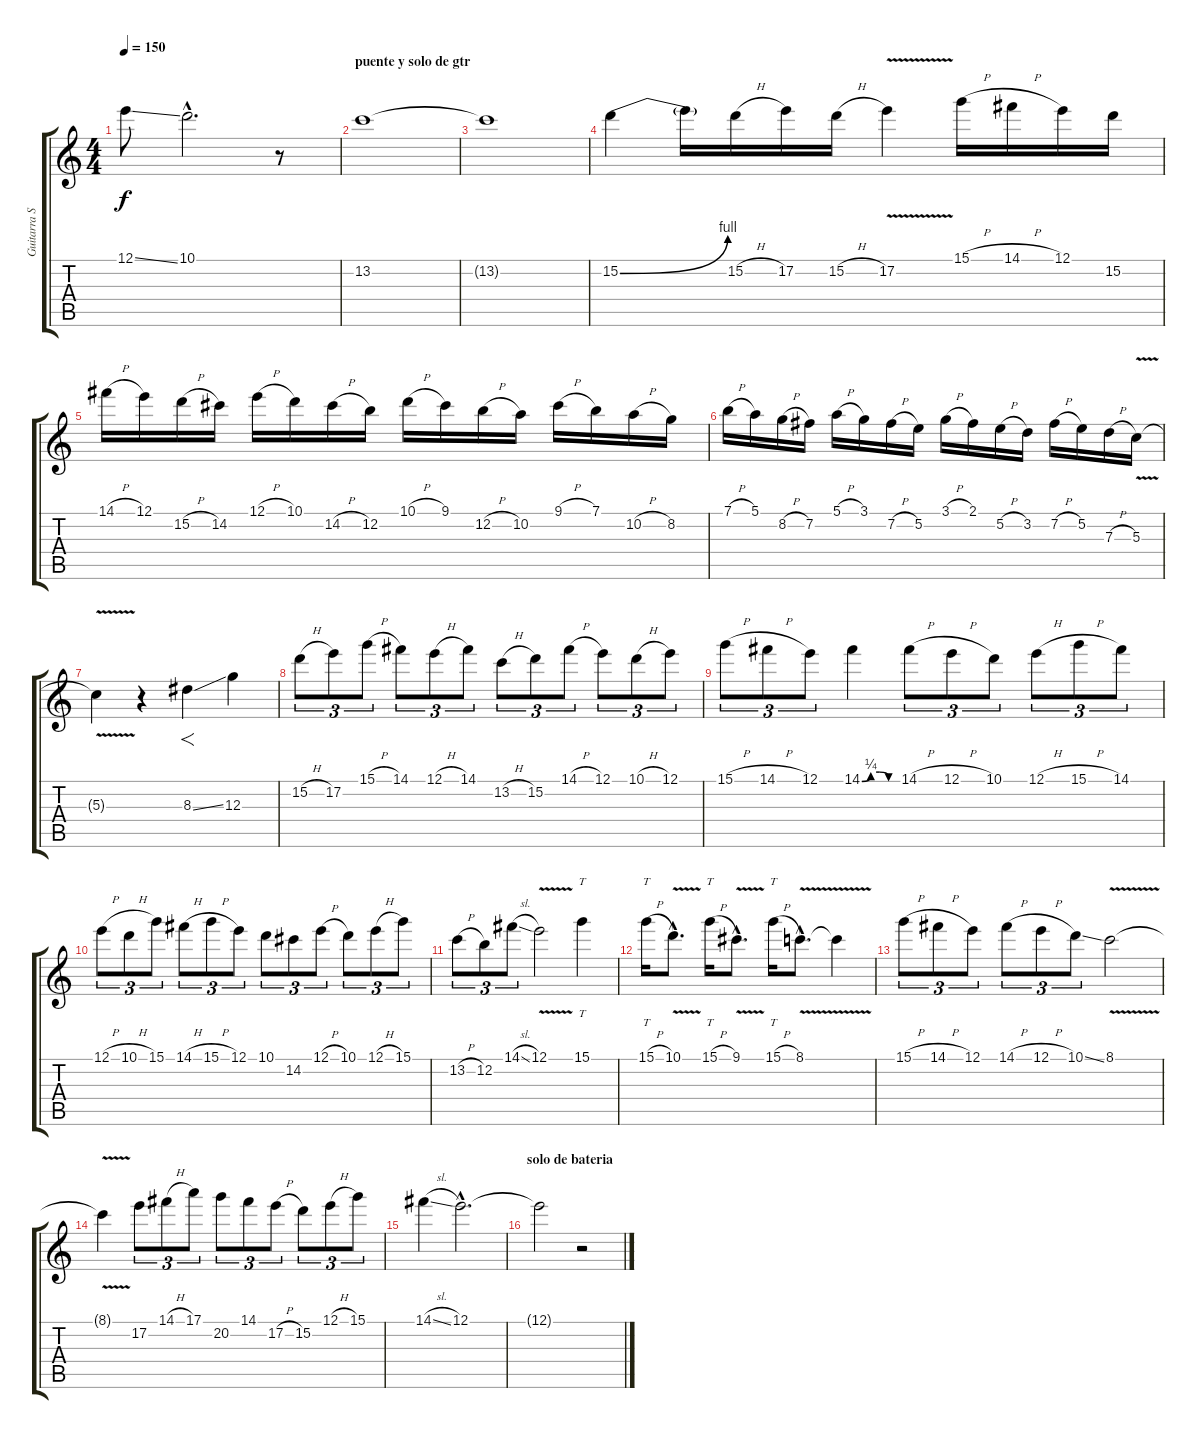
\track ("Guitarra Solo" "Guitarra S") {instrument distortionguitar}
\staff {score tabs}
\tuning (E4 B3 G3 D3 A2 E2) {hide}
\ts (4 4)
\tempo 150
\clef g2
\ks c
12.1{ss}.8{dy f} 10.1{hac}.2{d} r.8 |
\section ("" "puente y solo de gtr")
13.2.1 |
13.2{t}.1 |
15.2{be (bend 0 0 60 4)}.4 15.2{t}.16 15.2{h}.16 17.2.16 15.2{h}.16 17.2{v}.4 15.1{h}.16 14.1{h}.16 12.1.16 15.2.16 |
14.1{h}.16 12.1.16 15.2{h}.16 14.2.16 12.1{h}.16 10.1.16 14.2{h}.16 12.2.16 10.1{h}.16 9.1.16 12.2{h}.16 10.2.16 9.1{h}.16 7.1.16 10.2{h}.16 8.2.16 |
7.1{h}.16 5.1.16 8.2{h}.16 7.2.16 5.1{h}.16 3.1.16 7.2{h}.16 5.2.16 3.1{h}.16 2.1.16 5.2{h}.16 3.2.16 7.2{h}.16 5.2.16 7.3{h}.16 5.3{v}.16 |
5.3{t}.4 r.4 8.3{ss}.4{f} 12.3.4 |
15.2{h}.8{tu (3 2)} 17.2.8{tu (3 2)} 15.1{h}.8{tu (3 2)} 14.1.8{tu (3 2)} 12.1{h}.8{tu (3 2)} 14.1.8{tu (3 2)} 13.2{h}.8{tu (3 2)} 15.2.8{tu (3 2)} 14.1{h}.8{tu (3 2)} 12.1.8{tu (3 2)} 10.1{h}.8{tu (3 2)} 12.1.8{tu (3 2)} |
15.1{h}.8{tu (3 2)} 14.1{h}.8{tu (3 2)} 12.1.8{tu (3 2)} 14.1{be (custom 0 0 15 1 30 1 45 0 60 0)}.4 14.1{h}.8{tu (3 2)} 12.1{h}.8{tu (3 2)} 10.1.8{tu (3 2)} 12.1{h}.8{tu (3 2)} 15.1{h}.8{tu (3 2)} 14.1.8{tu (3 2)} |
12.1{h}.8{tu (3 2)} 10.1{h}.8{tu (3 2)} 15.1.8{tu (3 2)} 14.1{h}.8{tu (3 2)} 15.1{h}.8{tu (3 2)} 12.1.8{tu (3 2)} 10.1.8{tu (3 2)} 14.2.8{tu (3 2)} 12.1{h}.8{tu (3 2)} 10.1.8{tu (3 2)} 12.1{h}.8{tu (3 2)} 15.1.8{tu (3 2)} |
13.2{h}.8{tu (3 2)} 12.2.8{tu (3 2)} 14.1{sl}.8{tu (3 2)} 12.1{v}.2 15.1.4{tt} |
15.1{h}.16{tt} 10.1{v hac}.8{d} 15.1{h}.16{tt} 9.1{v hac}.8{d} 15.1{h}.16{tt} 8.1{v hac}.8{d} 8.1{t}.4 |
15.1{h}.8{tu (3 2)} 14.1{h}.8{tu (3 2)} 12.1.8{tu (3 2)} 14.1{h}.8{tu (3 2)} 12.1{h}.8{tu (3 2)} 10.1{ss}.8{tu (3 2)} 8.1{v}.2 |
8.1{t}.4 17.2.8{tu (3 2)} 14.1{h}.8{tu (3 2)} 17.1.8{tu (3 2)} 20.2.8{tu (3 2)} 14.1.8{tu (3 2)} 17.2{h}.8{tu (3 2)} 15.2.8{tu (3 2)} 12.1{h}.8{tu (3 2)} 15.1.8{tu (3 2)} |
14.1{sl}.4 12.1{hac}.2{d} |
\section ("" "solo de bateria")
12.1{t}.2{volume 0} r.2
